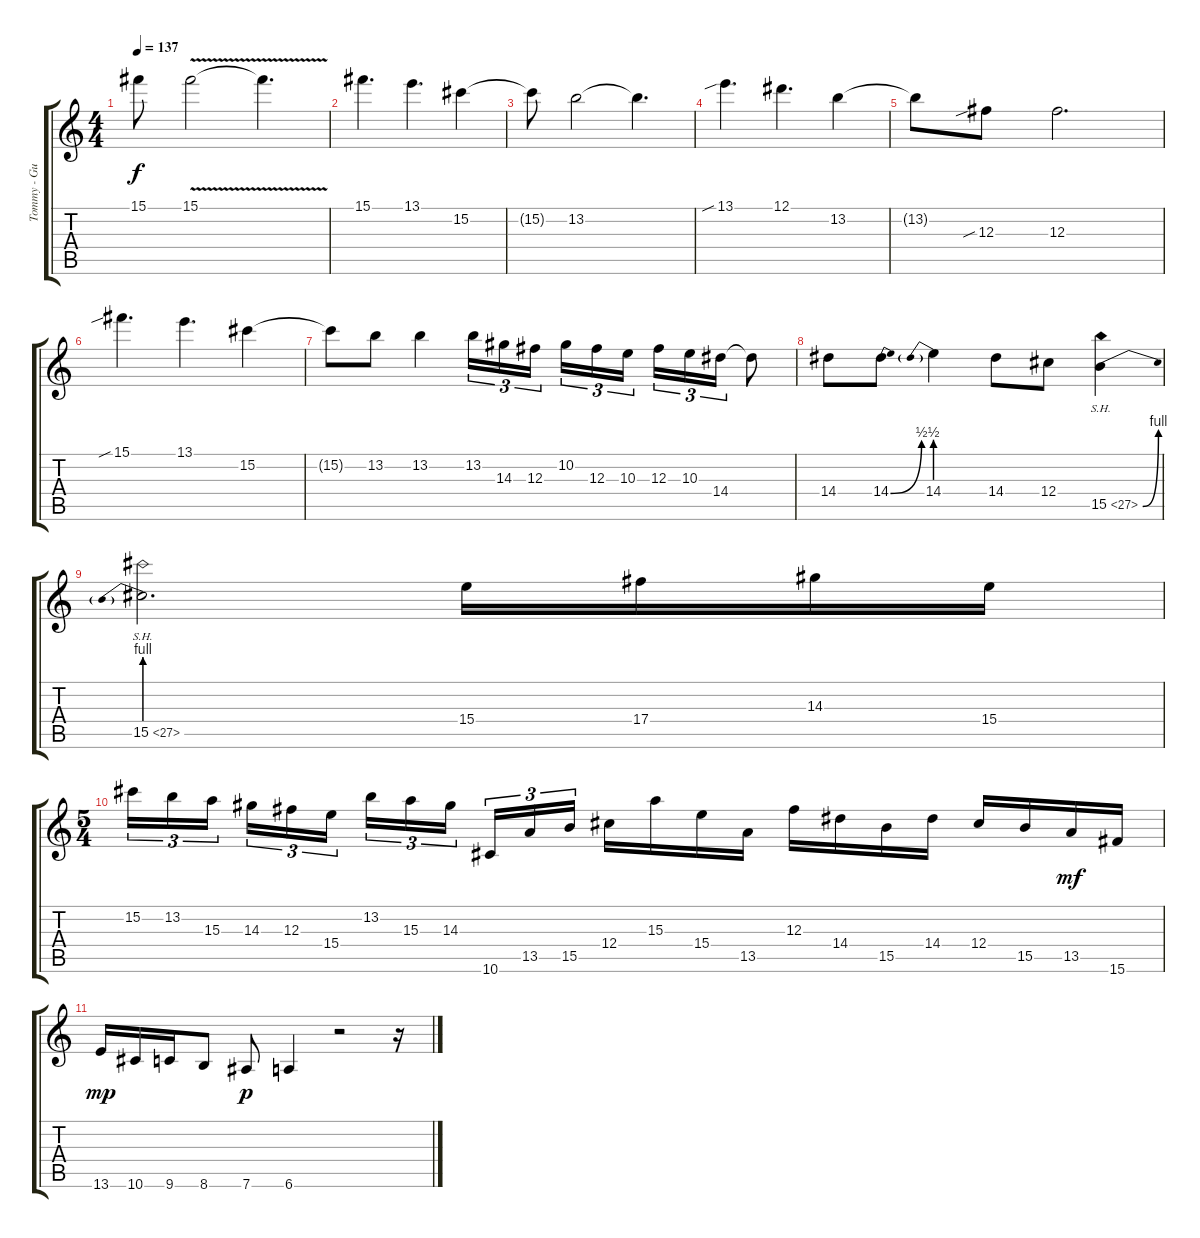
\track ("Tommy - Guitar" "Tommy - Gu") {instrument overdrivenguitar}
\staff {score tabs}
\tuning (Eb4 Bb3 Gb3 Db3 Ab2 Eb2) {hide}
\ts (4 4)
\tempo 137
\clef g2
\ks c
15.1{t}.8{dy f} 15.1{v}.2 15.1{t}.4{d} |
15.1.4{d} 13.1.4{d} 15.2.4 |
15.2{t}.8 13.2.2 13.2{t}.4{d} |
13.1{sib}.4{d} 12.1.4{d} 13.2.4 |
13.2{t}.8 12.3{sib}.8 12.3.2{d} |
15.1{sib}.4{d} 13.1.4{d} 15.2.4 |
15.2{t}.8 13.2.8 13.2.4 13.2.16{tu (3 2)} 14.3.16{tu (3 2)} 12.3.16{tu (3 2) beam splitsecondary} 10.2.16{tu (3 2)} 12.3.16{tu (3 2)} 10.3.16{tu (3 2)} 12.3.16{tu (3 2)} 10.3.16{tu (3 2)} 14.4.16{tu (3 2)} 14.4{t}.8 |
14.4.8 14.4{be (bend 0 0 60 2)}.8 14.4{be (prebend 0 2 60 2)}.4 14.4.8 12.4.8 15.5{be (bend 0 0 60 4) sh 12}.4 |
15.5{be (prebend 0 4 60 4) sh 12}.2{d} 15.4.16 17.4.16 14.3.16 15.4.16 |
\ts (5 4)
15.2.16{tu (3 2)} 13.2.16{tu (3 2)} 15.3.16{tu (3 2) beam splitsecondary} 14.3.16{tu (3 2)} 12.3.16{tu (3 2)} 15.4.16{tu (3 2)} 13.2.16{tu (3 2)} 15.3.16{tu (3 2)} 14.3.16{tu (3 2) beam splitsecondary} 10.6.16{tu (3 2)} 13.5.16{tu (3 2)} 15.5.16{tu (3 2)} 12.4.16 15.3.16 15.4.16 13.5.16 12.3.16 14.4.16 15.5.16 14.4.16 12.4.16 15.5.16 13.5.16{dy mf} 15.6.16 |
13.6.16{dy mp} 10.6.16 9.6.16 8.6.8 7.6.8{dy p} 6.6.4 r.2 r.16
